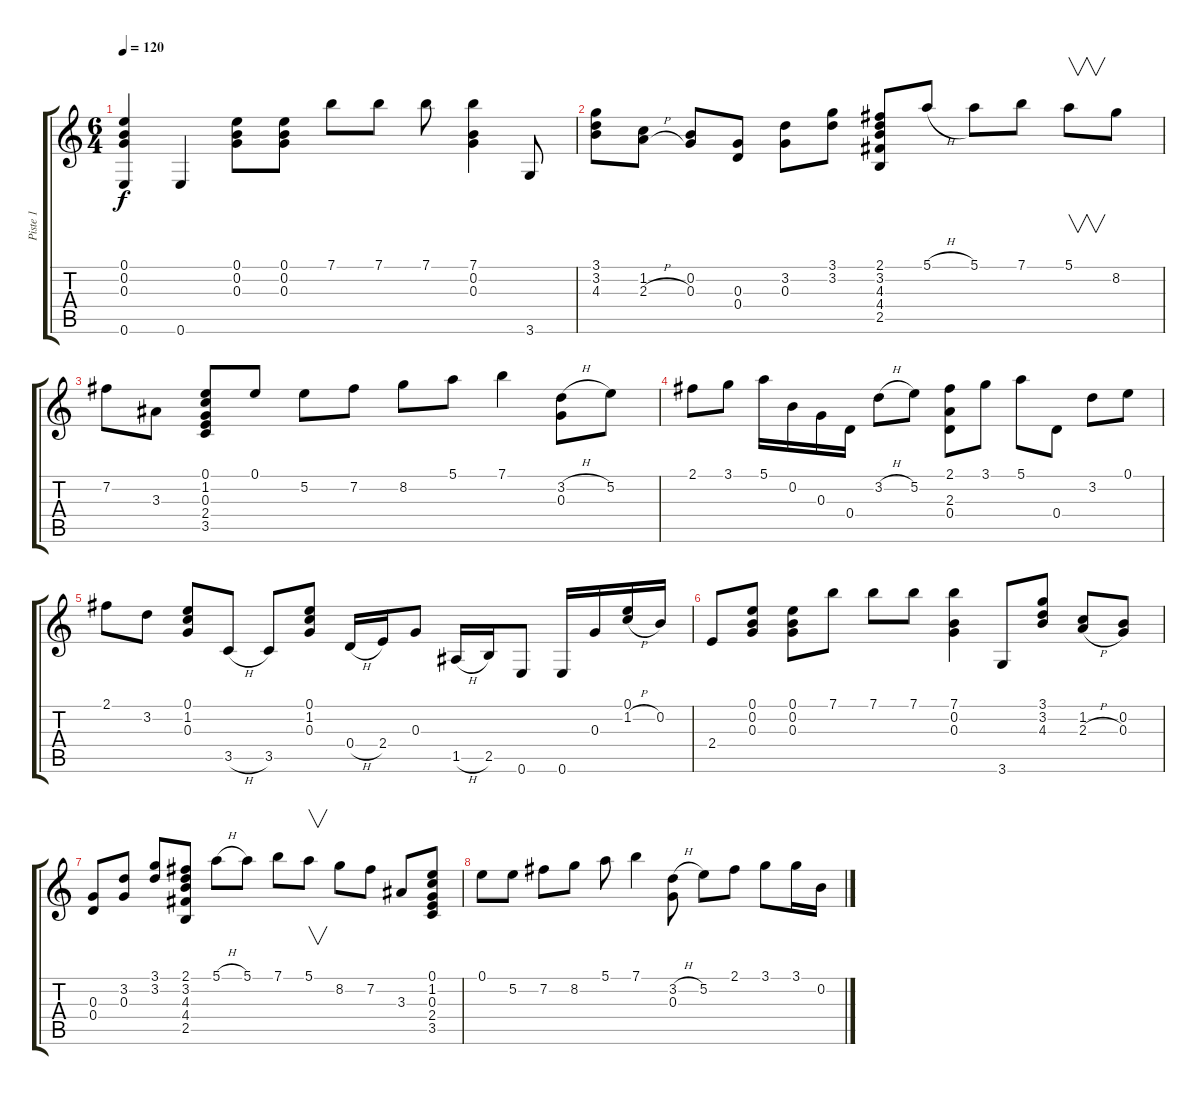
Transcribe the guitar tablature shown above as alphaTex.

\track ("Piste 1" "Piste 1") {instrument acousticguitarnylon}
\staff {score tabs}
\tuning (E4 B3 G3 D3 A2 E2) {hide}
\ts (6 4)
\tempo 120
\clef g2
\ks c
(0.1 0.2 0.3 0.6).4{dy f instrument acousticguitarnylon} 0.6.4 (0.1 0.2 0.3).8 (0.1 0.2 0.3).8 7.1.8 7.1.8 7.1.8 (7.1 0.2 0.3).4 3.6.8 |
(3.1 3.2 4.3).8 (1.2 2.3{h}).8 (0.2 0.3).8 (0.3 0.4).8 (3.2 0.3).8 (3.1 3.2).8 (2.1 3.2 4.3 4.4 2.5).8 5.1{h}.8 5.1.8 7.1.8 5.1.8{v} 8.2.8 |
7.2.8 3.3.8 (0.1 1.2 0.3 2.4 3.5).8 0.1.8 5.2.8 7.2.8 8.2.8 5.1.8 7.1.4 (3.2{h} 0.3).8 5.2.8 |
2.1.8 3.1.8 5.1.16 0.2.16 0.3.16 0.4.16 3.2{h}.8 5.2.8 (2.1 2.3 0.4).8 3.1.8 5.1.8 0.4.8 3.2.8 0.1.8 |
2.1.8 3.2.8 (0.1 1.2 0.3).8 3.5{h}.8 3.5.8 (0.1 1.2 0.3).8 0.4{h}.16 2.4.16 0.3.8 1.5{h}.16 2.5.16 0.6.8 0.6.16 0.3.16 (0.1 1.2{h}).16 0.2.16 |
2.4.8 (0.1 0.2 0.3).8 (0.1 0.2 0.3).8 7.1.8 7.1.8 7.1.8 (7.1 0.2 0.3).4 3.6.8 (3.1 3.2 4.3).8 (1.2 2.3{h}).8 (0.2 0.3).8 |
(0.3 0.4).8 (3.2 0.3).8 (3.1 3.2).8 (2.1 3.2 4.3 4.4 2.5).8 5.1{h}.8 5.1.8 7.1.8 5.1.8{v} 8.2.8 7.2.8 3.3.8 (0.1 1.2 0.3 2.4 3.5).8 |
0.1.8 5.2.8 7.2.8 8.2.8 5.1.8 7.1.4 (3.2{h} 0.3).8 5.2.8 2.1.8 3.1.8 3.1.16 0.2.16
